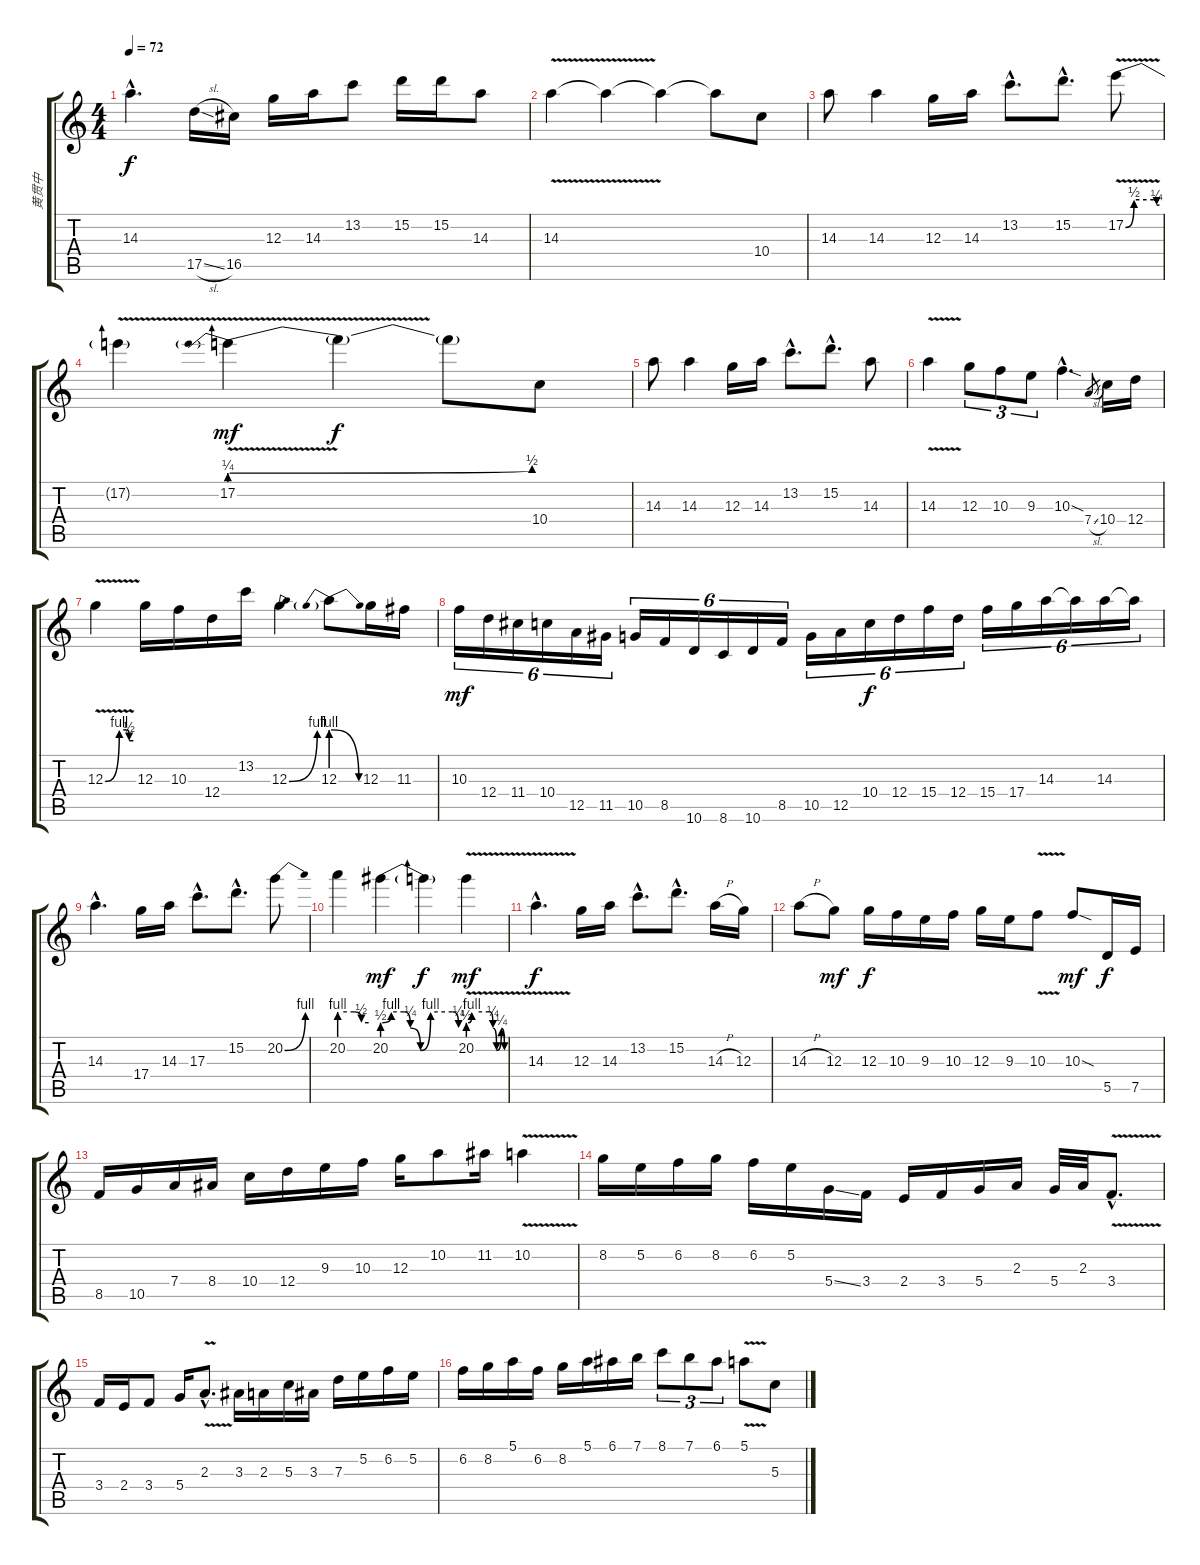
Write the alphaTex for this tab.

\track ("黄贯中" "黄贯中") {instrument overdrivenguitar}
\staff {score tabs}
\tuning (E4 B3 G3 D3 A2 E2) {hide}
\ts (4 4)
\tempo 72
\clef g2
\ks c
14.3{hac}.4{d dy f instrument overdrivenguitar} 17.5{sl}.16 16.5.16 12.3.16 14.3.16 13.2.8 15.2.16 15.2.16 14.3.8 |
14.3{v}.4 14.3{t}.4 14.3{t}.4 14.3{t}.8 10.4.8 |
14.3.8 14.3.4 12.3.16 14.3.16 13.2{hac}.8{d} 15.2{hac}.8{d} 17.2{be (custom 0 0 15 2 50 2 55 1 60 1) v}.8 |
17.2{t}.4 17.2{be (prebendbend 0 1 60 2) v}.4{dy mf} 17.2{t}.4{dy f} 17.2{t}.8 10.4.8 |
14.3.8 14.3.4 12.3.16 14.3.16 13.2{hac}.8{d} 15.2{hac}.8{d} 14.3.8 |
14.3{v}.4 12.3.8{tu (3 2)} 10.3.8{tu (3 2)} 9.3.8{tu (3 2)} 10.3{sod hac}.4{d} 7.4{sl}.8{gr} 10.4.16 12.4.16 |
12.3{be (custom 0 0 30 4 46 4 51 2 60 2) v}.4 12.3.16 10.3.16 12.4.16 13.2.16 12.3{be (bend 0 0 60 4)}.4 12.3{be (prebendrelease 0 4 60 0)}.8 12.3.16 11.3.16 |
10.3.16{tu (6 4) dy mf} 12.4.16{tu (6 4)} 11.4.16{tu (6 4)} 10.4.16{tu (6 4)} 12.5.16{tu (6 4)} 11.5.16{tu (6 4)} 10.5.16{tu (6 4)} 8.5.16{tu (6 4)} 10.6.16{tu (6 4)} 8.6.16{tu (6 4)} 10.6.16{tu (6 4)} 8.5.16{tu (6 4)} 10.5.16{tu (6 4)} 12.5.16{tu (6 4)} 10.4.16{tu (6 4) dy f} 12.4.16{tu (6 4)} 15.4.16{tu (6 4)} 12.4.16{tu (6 4)} 15.4.16{tu (6 4)} 17.4.16{tu (6 4)} 14.3.16{tu (6 4)} 14.3{t}.16{tu (6 4)} 14.3.16{tu (6 4)} 14.3{t}.16{tu (6 4)} |
14.3{hac}.4{d} 17.4.16 14.3.16 17.3{hac}.8{d} 15.2{hac}.8{d} 20.2{be (bend 0 0 60 4)}.8 |
20.2{be (custom 0 4 30 4 45 2 60 2)}.4 20.2{be (custom 0 2 7 4 17 4 22 1 30 0 38 4 55 4 60 1)}.4{dy mf} 20.2{t}.4{dy f} 20.2{be (custom 0 2 6 4 35 4 41 1 47 0 55 1 60 0) v}.4{dy mf} |
14.3{v hac}.4{d dy f} 12.3.16 14.3.16 13.2{hac}.8{d} 15.2{hac}.8{d} 14.3{h}.16 12.3.16 |
14.3{h}.8 12.3.8{dy mf} 12.3.16{dy f} 10.3.16 9.3.16 10.3.16 12.3.16 9.3.16 10.3{v}.8 10.3{sod}.8{dy mf} 5.5.16{dy f} 7.5.16 |
8.5.16 10.5.16 7.4.16 8.4.16 10.4.16 12.4.16 9.3.16 10.3.16 12.3.16 10.2.8 11.2.16 10.2{v}.4 |
8.2.16 5.2.16 6.2.16 8.2.16 6.2.16 5.2.16 5.4{ss}.16 3.4.16 2.4.16 3.4.16 5.4.16 2.3.16 5.4.32 2.3.32 3.4{v hac}.8{d} |
3.4.16 2.4.16 3.4.8 5.4.16 2.3{be (hold 0 0 60 0) v hac}.8{d} 3.3.16 2.3.16 5.3.16 3.3.16 7.3.16 5.2.16 6.2.16 5.2.16 |
6.2.16 8.2.16 5.1.16 6.2.16 8.2.16 5.1.16 6.1.16 7.1.16 8.1.8{tu (3 2)} 7.1.8{tu (3 2)} 6.1.8{tu (3 2)} 5.1{v}.8 5.3{ss}.8
